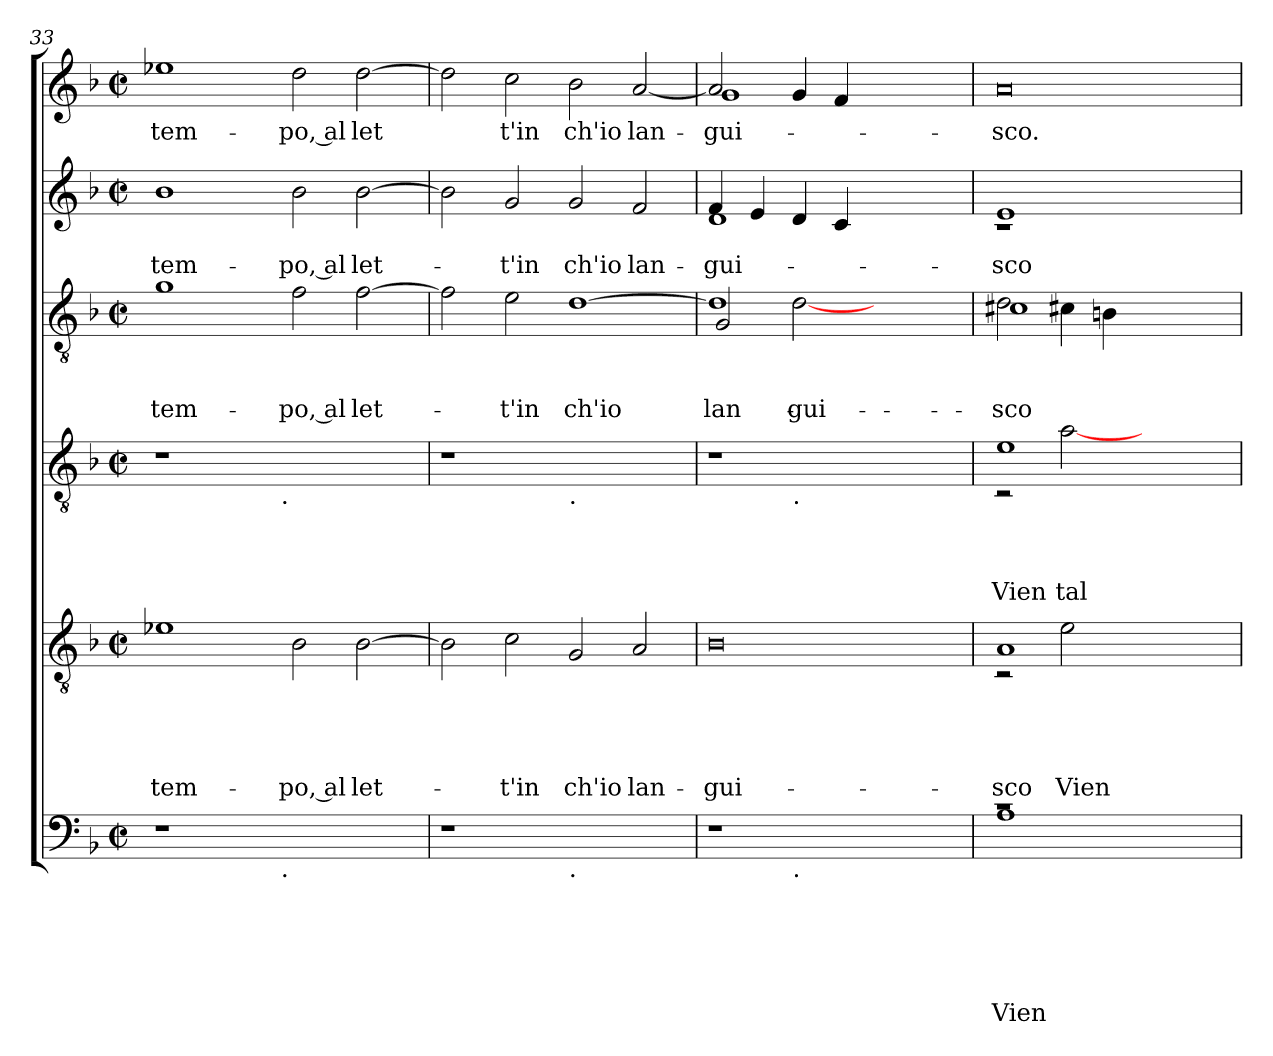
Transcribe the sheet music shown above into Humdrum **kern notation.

**kern	**text	**text	**text	**text	**text	**text	**kern	**text	**text	**text	**text	**text	**kern	**text	**text	**text	**text	**kern	**text	**text	**text	**kern	**text	**text	**kern	**text
*part6	*part6	*part6	*part6	*part6	*part6	*part6	*part5	*part5	*part5	*part5	*part5	*part5	*part4	*part4	*part4	*part4	*part4	*part3	*part3	*part3	*part3	*part2	*part2	*part2	*part1	*part1
*staff6	*staff6	*staff6	*staff6	*staff6	*staff6	*staff6	*staff5	*staff5	*staff5	*staff5	*staff5	*staff5	*staff4	*staff4	*staff4	*staff4	*staff4	*staff3	*staff3	*staff3	*staff3	*staff2	*staff2	*staff2	*staff1	*staff1
*clefF4	*	*	*	*	*	*	*clefGv2	*	*	*	*	*	*clefGv2	*	*	*	*	*clefGv2	*	*	*	*clefG2	*	*	*clefG2	*
*k[b-]	*	*	*	*	*	*	*k[b-]	*	*	*	*	*	*k[b-]	*	*	*	*	*k[b-]	*	*	*	*k[b-]	*	*	*k[b-]	*
*F:	*	*	*	*	*	*	*F:	*	*	*	*	*	*F:	*	*	*	*	*F:	*	*	*	*F:	*	*	*F:	*
*M2/2	*	*	*	*	*	*	*M2/2	*	*	*	*	*	*M2/2	*	*	*	*	*M2/2	*	*	*	*M2/2	*	*	*M2/2	*
*met(c|)	*	*	*	*	*	*	*met(c|)	*	*	*	*	*	*met(c|)	*	*	*	*	*met(c|)	*	*	*	*met(c|)	*	*	*met(c|)	*
=33	=33	=33	=33	=33	=33	=33	=33	=33	=33	=33	=33	=33	=33	=33	=33	=33	=33	=33	=33	=33	=33	=33	=33	=33	=33	=33
!	!	!	!	!	!	!	!	!	!	!	!	!LO:LY:b	!	!	!	!	!	!	!	!	!LO:LY:b	!	!	!LO:LY:b	!	!LO:LY:b
*^	*	*	*	*	*	*	*	*	*	*	*	*	*^	*	*	*	*	*	*	*	*	*	*	*	*	*
1r	2ryy	.	.	.	.	.	.	1e-X	.	.	.	.	tem-	1r	2ryy	.	.	.	.	1g	.	.	tem-	1b-	.	tem-	1ee-X	tem-
.	4...ryy	.	.	.	.	.	.	.	.	.	.	.	.	.	4...ryy	.	.	.	.	.	.	.	.	.	.	.	.	.
!	!	!	!	!	!	!	!	!	!	!	!	!	!	!	!LO:TX:b:t=.	!	!	!	!	!	!	!	!	!	!	!	!	!
!	!LO:TX:b:t=.	!	!	!	!	!	!	!	!	!	!	!	!	!	!	!	!	!	!	!	!	!	!	!	!	!	!	!
.	1ryy	.	.	.	.	.	.	.	.	.	.	.	.	.	1ryy	.	.	.	.	.	.	.	.	.	.	.	.	.
!	!	!	!	!	!	!	!	!	!	!	!	!	!LO:LY:b:rj	!	!	!	!	!	!	!	!	!	!LO:LY:b:rj	!	!	!LO:LY:b:rj	!	!LO:LY:b:rj
1ryy	.	.	.	.	.	.	.	2B-\	.	.	.	.	-po, al	1ryy	.	.	.	.	.	2f\	.	.	-po, al	2b-\	.	-po, al	2dd\	-po, al
!	!	!	!	!	!	!	!	!	!	!	!	!	!LO:LY:b	!	!	!	!	!	!	!	!	!	!LO:LY:b	!	!	!LO:LY:b	!	!LO:LY:b
.	.	.	.	.	.	.	.	[<2B-\	.	.	.	.	let-	.	.	.	.	.	.	[<2f\	.	.	let-	[<2b-\	.	let-	[<2dd\	let
.	32ryy	.	.	.	.	.	.	.	.	.	.	.	.	.	32ryy	.	.	.	.	.	.	.	.	.	.	.	.	.
*v	*v	*	*	*	*	*	*	*	*	*	*	*	*	*v	*v	*	*	*	*	*	*	*	*	*	*	*	*	*
!!LO:LB:g=z
=34	=34	=34	=34	=34	=34	=34	=34	=34	=34	=34	=34	=34	=34	=34	=34	=34	=34	=34	=34	=34	=34	=34	=34	=34	=34	=34
1r	.	.	.	.	.	.	2B-\]	.	.	.	.	.	1r	.	.	.	.	2f\]	.	.	.	2b-\]	.	.	2dd\]	.
!	!	!	!	!	!	!	!	!	!	!	!	!LO:LY:b	!	!	!	!	!	!	!	!	!LO:LY:b	!	!	!LO:LY:b	!	!LO:LY:b
.	.	.	.	.	.	.	2c\	.	.	.	.	-t'in	.	.	.	.	.	2e\	.	.	-t'in	2g/	.	-t'in	2cc\	t'in
!	!	!	!	!	!	!	!	!	!	!	!	!	!LO:TX:b:t=.	!	!	!	!	!	!	!	!	!	!	!	!	!
!LO:TX:b:t=.	!	!	!	!	!	!	!	!	!	!	!	!	!	!	!	!	!	!	!	!	!	!	!	!	!	!
!	!	!	!	!	!	!	!	!	!	!	!	!LO:LY:b	!	!	!	!	!	!	!	!	!LO:LY:b	!	!	!LO:LY:b	!	!LO:LY:b
1ryy	.	.	.	.	.	.	2G/	.	.	.	.	ch'io	1ryy	.	.	.	.	[>1d	.	.	ch'io	2g/	.	ch'io	2b-\	ch'io
!	!	!	!	!	!	!	!	!	!	!	!	!LO:LY:b	!	!	!	!	!	!	!	!	!	!	!	!LO:LY:b	!	!LO:LY:b
.	.	.	.	.	.	.	2A/	.	.	.	.	lan-	.	.	.	.	.	.	.	.	.	2f/	.	lan-	[<2a/	lan-
=35	=35	=35	=35	=35	=35	=35	=35	=35	=35	=35	=35	=35	=35	=35	=35	=35	=35	=35	=35	=35	=35	=35	=35	=35	=35	=35
!	!	!	!	!	!	!	!	!	!	!	!	!LO:LY:b	!	!	!	!	!	!	!	!	!LO:LY:b	!	!	!LO:LY:b	!	!LO:LY:b
*^	*	*	*	*	*	*	*	*	*	*	*	*	*^	*	*	*	*	*^	*	*	*	*^	*	*	*^	*
1r	2ryy	.	.	.	.	.	.	0B-	.	.	.	.	-gui-	1r	2ryy	.	.	.	.	1d]	2G/	.	.	lan-	4f/	1d	.	-gui-	2a/]	1g	-gui-
.	.	.	.	.	.	.	.	.	.	.	.	.	.	.	.	.	.	.	.	.	.	.	.	.	4e/	.	.	.	.	.	.
!	!	!	!	!	!	!	!	!	!	!	!	!	!	!	!LO:TX:b:t=.	!	!	!	!	!	!	!	!	!	!	!	!	!	!	!	!
!	!LO:TX:b:t=.	!	!	!	!	!	!	!	!	!	!	!	!	!	!	!	!	!	!	!	!	!	!	!	!	!	!	!	!	!	!
!	!	!	!	!	!	!	!	!	!	!	!	!	!	!	!	!	!	!	!	!	!	!	!	!LO:LY:b	!	!	!	!	!	!	!
.	1.ryy	.	.	.	.	.	.	.	.	.	.	.	.	.	1.ryy	.	.	.	.	.	[>2d\	.	.	-gui-	4d/	.	.	.	4g/	.	.
.	.	.	.	.	.	.	.	.	.	.	.	.	.	.	.	.	.	.	.	.	.	.	.	.	4c/	.	.	.	4f/	.	.
1ryy	.	.	.	.	.	.	.	.	.	.	.	.	.	1ryy	.	.	.	.	.	1ryy	1ryy	.	.	.	1ryy	1ryy	.	.	1ryy	1ryy	.
=36	=36	=36	=36	=36	=36	=36	=36	=36	=36	=36	=36	=36	=36	=36	=36	=36	=36	=36	=36	=36	=36	=36	=36	=36	=36	=36	=36	=36	=36	=36	=36
!	!	!	!	!	!	!	!LO:LY:b	!	!	!	!	!	!LO:LY:b	!	!	!	!	!	!LO:LY:b	!	!	!	!	!LO:LY:b	!	!	!	!LO:LY:b	!	!	!LO:LY:b
*	*	*	*	*	*	*	*	*^	*	*	*	*	*	*	*	*	*	*	*	*	*	*	*	*	*	*	*	*	*v	*v	*
1rc	1A	.	.	.	.	.	-Vien	1A	2rC	.	.	.	.	-sco	1e	2rC	.	.	.	Vien	2d\	1c#X	.	.	-sco	1e	1rc	.	-sco	0a	-sco.
!	!	!	!	!	!	!	!	!	!	!	!	!	!	!LO:LY:b	!	!	!	!	!	!LO:LY:b	!	!	!	!	!	!	!	!	!	!	!
.	.	.	.	.	.	.	.	.	2e\	.	.	.	.	Vien	.	[>2a\	.	.	.	tal	4c#X\	.	.	.	.	.	.	.	.	.	.
.	.	.	.	.	.	.	.	.	.	.	.	.	.	.	.	.	.	.	.	.	4Bn\	.	.	.	.	.	.	.	.	.	.
1ryy	1ryy	.	.	.	.	.	.	1ryy	1ryy	.	.	.	.	.	1ryy	1ryy	.	.	.	.	1ryy	1ryy	.	.	.	1ryy	1ryy	.	.	.	.
*v	*v	*	*	*	*	*	*	*	*	*	*	*	*	*	*v	*v	*	*	*	*	*v	*v	*	*	*	*v	*v	*	*	*	*
*	*	*	*	*	*	*	*v	*v	*	*	*	*	*	*	*	*	*	*	*	*	*	*	*	*	*	*	*
=	=	=	=	=	=	=	=	=	=	=	=	=	=	=	=	=	=	=	=	=	=	=	=	=	=	=
*-	*-	*-	*-	*-	*-	*-	*-	*-	*-	*-	*-	*-	*-	*-	*-	*-	*-	*-	*-	*-	*-	*-	*-	*-	*-	*-
